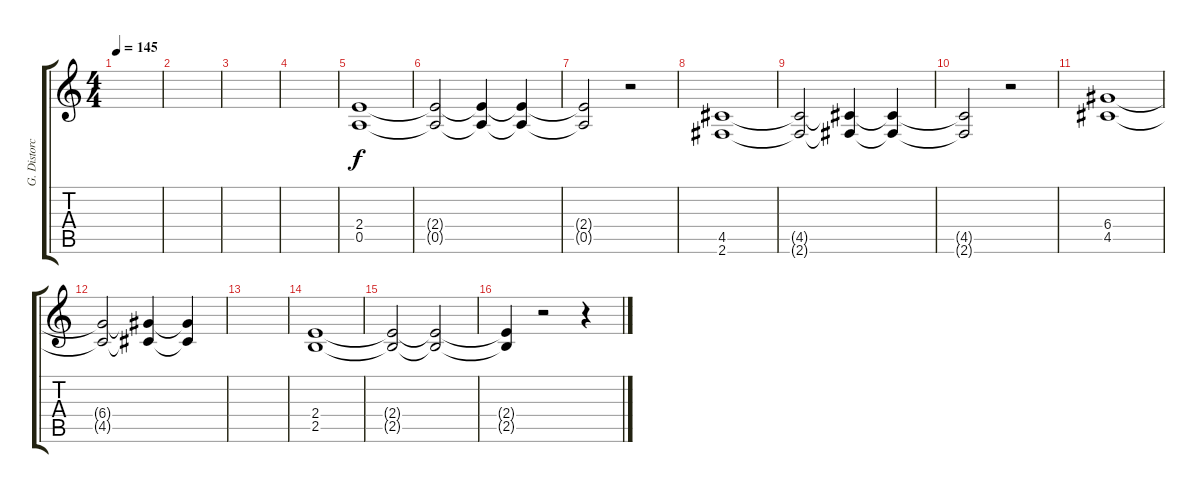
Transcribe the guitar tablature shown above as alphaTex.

\track ("G. Distorción" "G. Distorc") {instrument distortionguitar}
\staff {score tabs}
\tuning (E4 B3 G3 D3 A2 E2) {hide}
\ts (4 4)
\tempo 145
\clef g2
\ks c
|
|
|
|
(2.4 0.5).1 |
(2.4{t} 0.5{t}).2 (2.4{t} 0.5{t}).4 (2.4{t} 0.5{t}).4 |
(2.4{t} 0.5{t}).2 r.2 |
(4.5 2.6).1 |
(4.5{t} 2.6{t}).2 (4.5{t} 2.6{t}).4 (4.5{t} 2.6{t}).4 |
(4.5{t} 2.6{t}).2 r.2 |
(6.4 4.5).1 |
(6.4{t} 4.5{t}).2 (6.4{t} 4.5{t}).4 (6.4{t} 4.5{t}).4 |
|
(2.4 2.5).1 |
(2.4{t} 2.5{t}).2 (2.4{t} 2.5{t}).2 |
(2.4{t} 2.5{t}).4 r.2 r.4
